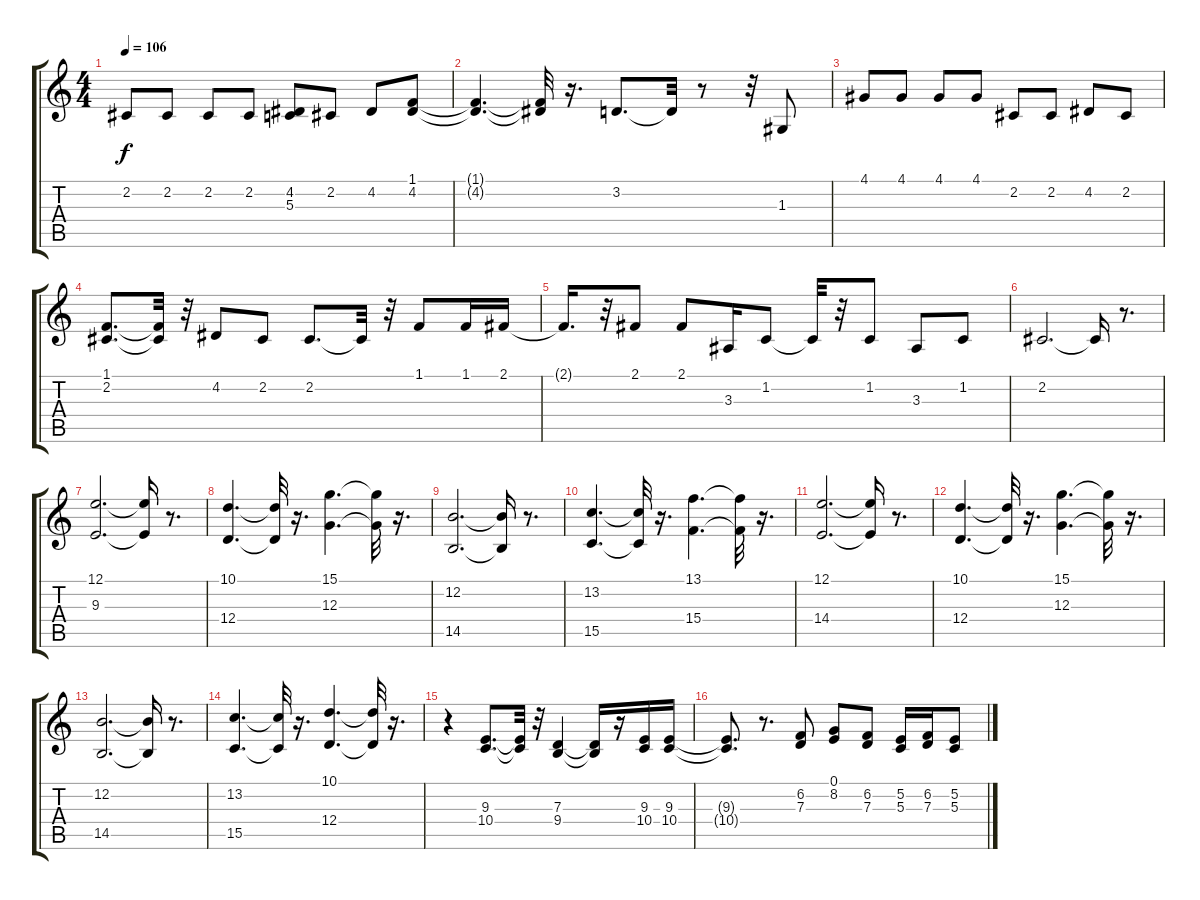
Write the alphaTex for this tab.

\track "" {instrument acousticgrandpiano}
\staff {score tabs}
\tuning (E4 B3 G3 D3 A2 E2) {hide}
\ts (4 4)
\tempo 106
\clef g2
\ks c
2.2.8{dy f} 2.2.8 2.2.8 2.2.8 (4.2 5.3).8 2.2.8 4.2.8 (1.1 4.2).8 |
(1.1{t} 4.2{t}).4{d} (1.1{t} 4.2{t}).32 r.16{d} 3.2.8{d} 3.2{t}.32 r.8 r.32 1.3.8 |
4.1.8 4.1.8 4.1.8 4.1.8 2.2.8 2.2.8 4.2.8 2.2.8 |
(1.1 2.2).8{d} (1.1{t} 2.2{t}).32 r.32 4.2.8 2.2.8 2.2.8{d} 2.2{t}.32 r.32 1.1.8 1.1.16 2.1.16 |
2.1{t}.16{d} r.32 2.1.8 2.1.8 3.3.16 1.2.8 1.2{t}.32 r.32 1.2.8 3.3.8 1.2.8 |
2.2.2{d} 2.2{t}.16 r.8{d} |
(12.1 9.3).2{d} (12.1{t} 9.3{t}).16 r.8{d} |
(10.1 12.4).4{d} (10.1{t} 12.4{t}).32 r.16{d} (15.1 12.3).4{d} (15.1{t} 12.3{t}).32 r.16{d} |
(12.2 14.5).2{d} (12.2{t} 14.5{t}).16 r.8{d} |
(13.2 15.5).4{d} (13.2{t} 15.5{t}).32 r.16{d} (13.1 15.4).4{d} (13.1{t} 15.4{t}).32 r.16{d} |
(12.1 14.4).2{d} (12.1{t} 14.4{t}).16 r.8{d} |
(10.1 12.4).4{d} (10.1{t} 12.4{t}).32 r.16{d} (15.1 12.3).4{d} (15.1{t} 12.3{t}).32 r.16{d} |
(12.2 14.5).2{d} (12.2{t} 14.5{t}).16 r.8{d} |
(13.2 15.5).4{d} (13.2{t} 15.5{t}).32 r.16{d} (10.1 12.4).4{d} (10.1{t} 12.4{t}).32 r.16{d} |
r.4 (9.3 10.4).8{d} (9.3{t} 10.4{t}).32 r.32 (7.3 9.4).4 (7.3{t} 9.4{t}).16 r.16 (9.3 10.4).16 (9.3 10.4).16 |
(9.3{t} 10.4{t}).8{d} r.8{d} (6.2 7.3).8 (0.1 8.2).8 (6.2 7.3).8 (5.2 5.3).16 (6.2 7.3).16 (5.2 5.3).8
